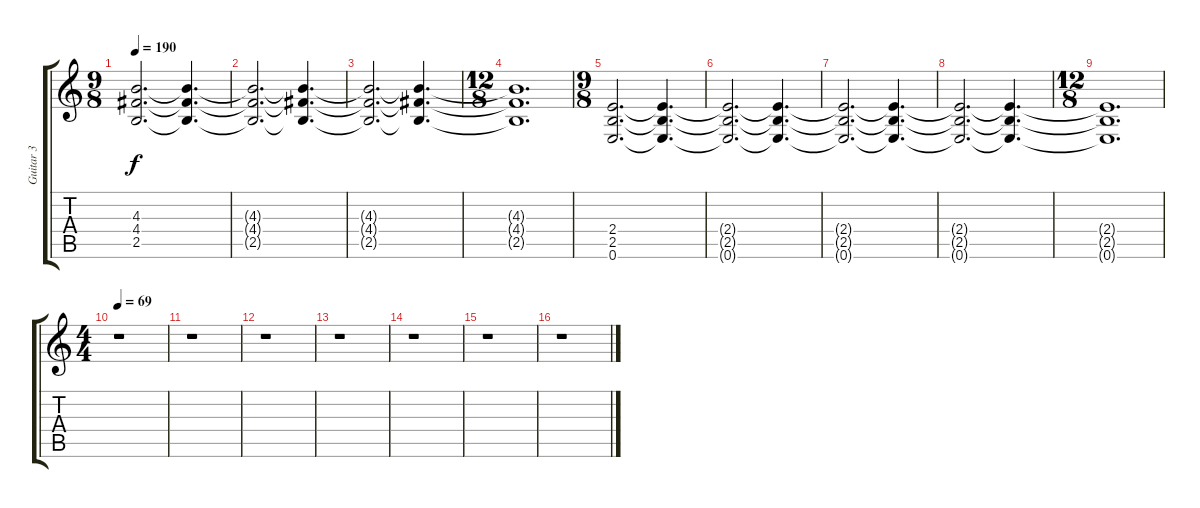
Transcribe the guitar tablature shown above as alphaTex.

\track ("Guitar 3" "Guitar 3") {instrument overdrivenguitar}
\staff {score tabs}
\tuning (E4 B3 G3 D3 A2 E2) {hide}
\ts (9 8)
\tempo 190
\clef g2
\ks c
(4.3{t} 4.4{t} 2.5{t}).2{d dy f} (4.3{t} 4.4{t} 2.5{t}).4{d} |
(4.3{t} 4.4{t} 2.5{t}).2{d} (4.3{t} 4.4{t} 2.5{t}).4{d} |
(4.3{t} 4.4{t} 2.5{t}).2{d} (4.3{t} 4.4{t} 2.5{t}).4{d} |
\ts (12 8)
(4.3{t} 4.4{t} 2.5{t}).1{d} |
\ts (9 8)
(2.4 2.5 0.6).2{d} (2.4{t} 2.5{t} 0.6{t}).4{d} |
(2.4{t} 2.5{t} 0.6{t}).2{d} (2.4{t} 2.5{t} 0.6{t}).4{d} |
(2.4{t} 2.5{t} 0.6{t}).2{d} (2.4{t} 2.5{t} 0.6{t}).4{d} |
(2.4{t} 2.5{t} 0.6{t}).2{d} (2.4{t} 2.5{t} 0.6{t}).4{d} |
\ts (12 8)
(2.4{t} 2.5{t} 0.6{t}).1{d} |
\ts (4 4)
\tempo 69
r.1 |
r.1 |
r.1 |
r.1 |
r.1 |
r.1 |
r.1
